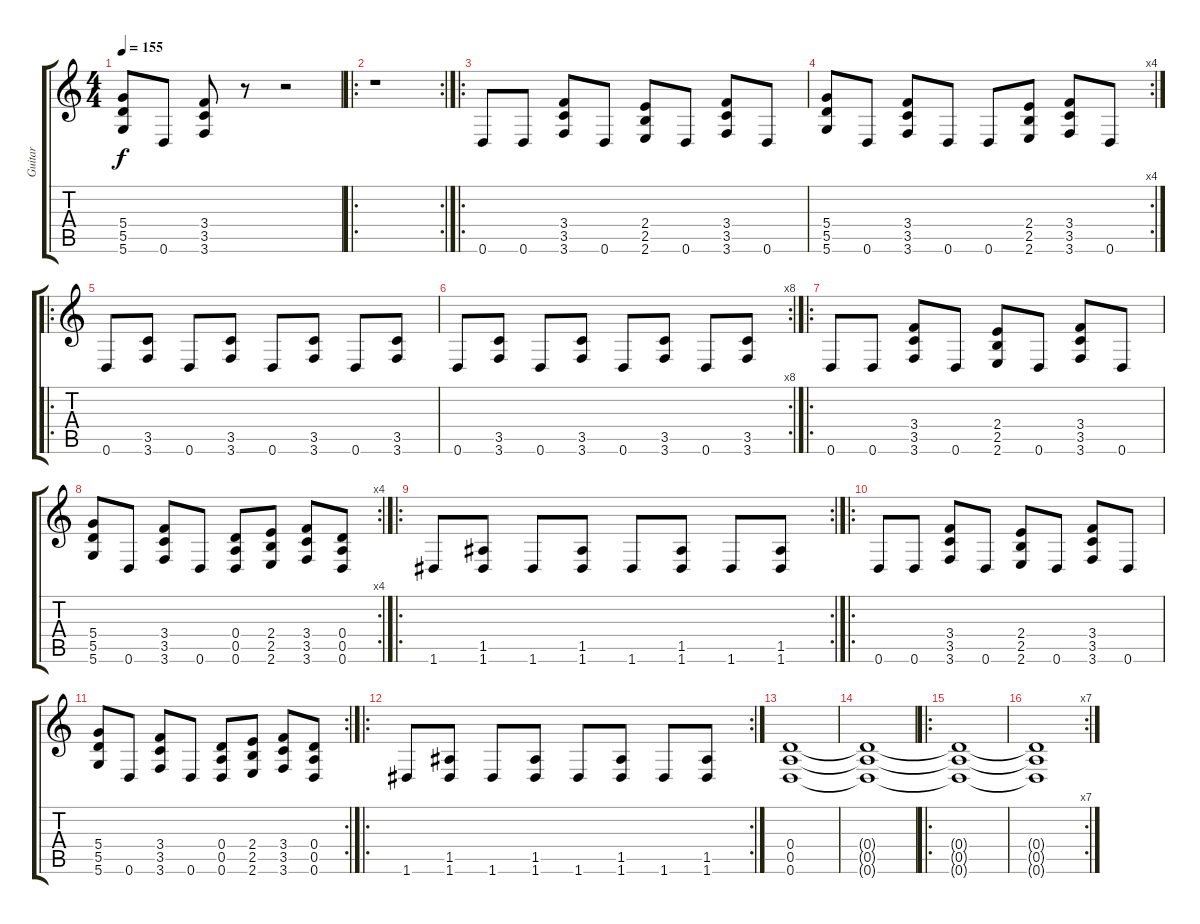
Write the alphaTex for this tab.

\track ("Guitar" "Guitar") {instrument distortionguitar}
\staff {score tabs}
\tuning (E4 B3 G3 D3 A2 D2) {hide}
\ts (4 4)
\tempo 155
\clef g2
\ks c
(5.4 5.5 5.6).8{dy f} 0.6.8 (3.4 3.5 3.6).8 r.8 r.2 |
\ro
\rc 2
r.1 |
\ro
0.6.8 0.6.8 (3.4 3.5 3.6).8 0.6.8 (2.4 2.5 2.6).8 0.6.8 (3.4 3.5 3.6).8 0.6.8 |
\rc 4
(5.4 5.5 5.6).8 0.6.8 (3.4 3.5 3.6).8 0.6.8 0.6.8 (2.4 2.5 2.6).8 (3.4 3.5 3.6).8 0.6.8 |
\ro
0.6.8 (3.5 3.6).8 0.6.8 (3.5 3.6).8 0.6.8 (3.5 3.6).8 0.6.8 (3.5 3.6).8 |
\rc 8
0.6.8 (3.5 3.6).8 0.6.8 (3.5 3.6).8 0.6.8 (3.5 3.6).8 0.6.8 (3.5 3.6).8 |
\ro
0.6.8 0.6.8 (3.4 3.5 3.6).8 0.6.8 (2.4 2.5 2.6).8 0.6.8 (3.4 3.5 3.6).8 0.6.8 |
\rc 4
(5.4 5.5 5.6).8 0.6.8 (3.4 3.5 3.6).8 0.6.8 (0.4 0.5 0.6).8 (2.4 2.5 2.6).8 (3.4 3.5 3.6).8 (0.4 0.5 0.6).8 |
\ro
\rc 2
1.6.8 (1.5 1.6).8 1.6.8 (1.5 1.6).8 1.6.8 (1.5 1.6).8 1.6.8 (1.5 1.6).8 |
\ro
0.6.8 0.6.8 (3.4 3.5 3.6).8 0.6.8 (2.4 2.5 2.6).8 0.6.8 (3.4 3.5 3.6).8 0.6.8 |
\rc 2
(5.4 5.5 5.6).8 0.6.8 (3.4 3.5 3.6).8 0.6.8 (0.4 0.5 0.6).8 (2.4 2.5 2.6).8 (3.4 3.5 3.6).8 (0.4 0.5 0.6).8 |
\ro
\rc 2
1.6.8 (1.5 1.6).8 1.6.8 (1.5 1.6).8 1.6.8 (1.5 1.6).8 1.6.8 (1.5 1.6).8 |
(0.4 0.5 0.6).1 |
(0.4{t} 0.5{t} 0.6{t}).1 |
\ro
(0.4{t} 0.5{t} 0.6{t}).1 |
\rc 7
(0.4{t} 0.5{t} 0.6{t}).1
